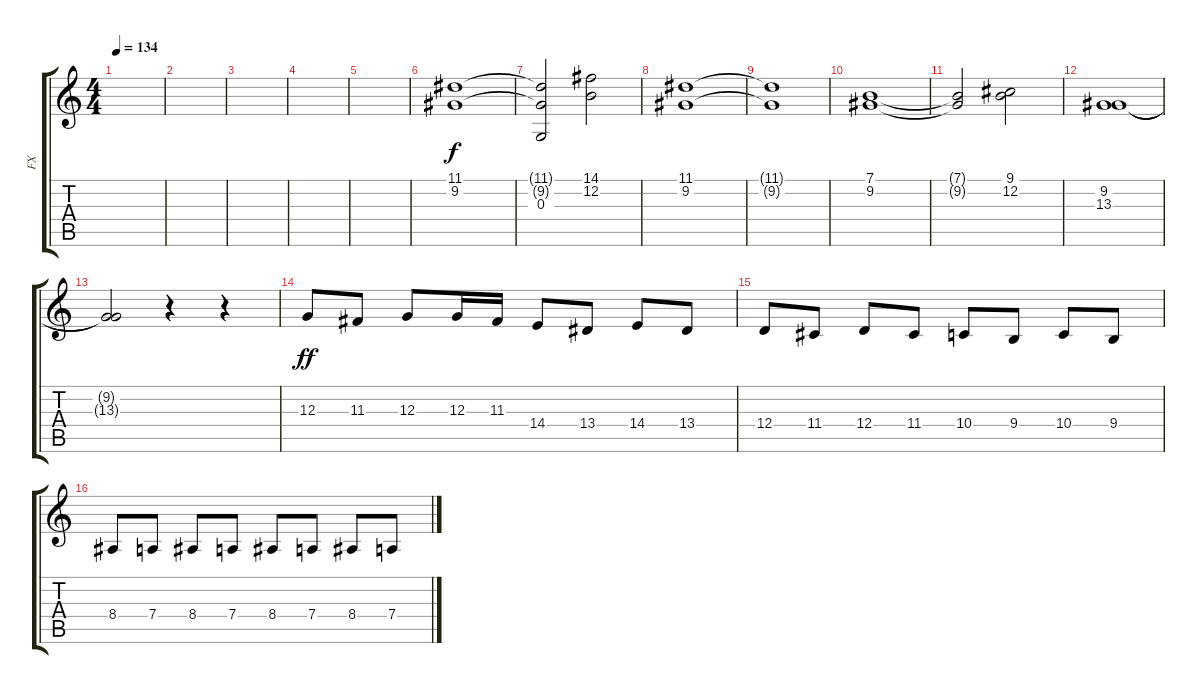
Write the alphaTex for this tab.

\track ("FX" "FX") {instrument lead6voice}
\staff {score tabs}
\tuning (E4 B3 G3 D3 A2 E2) {hide}
\ts (4 4)
\tempo 134
\clef g2
\ks c
|
|
|
|
|
(11.1 9.2).1 |
(11.1{t} 9.2{t} 0.3).2 (14.1 12.2).2 |
(11.1 9.2).1 |
(11.1{t} 9.2{t}).1 |
(7.1 9.2).1 |
(7.1{t} 9.2{t}).2 (9.1 12.2).2 |
(9.2 13.3).1 |
(9.2{t} 13.3{t}).2 r.4 r.4 |
12.3.8{dy ff volume 11 instrument tremolostrings} 11.3.8 12.3.8 12.3.16 11.3.16 14.4.8 13.4.8 14.4.8 13.4.8 |
12.4.8 11.4.8 12.4.8 11.4.8 10.4.8 9.4.8 10.4.8 9.4.8 |
8.4.8 7.4.8 8.4.8 7.4.8 8.4.8 7.4.8 8.4.8 7.4.8
